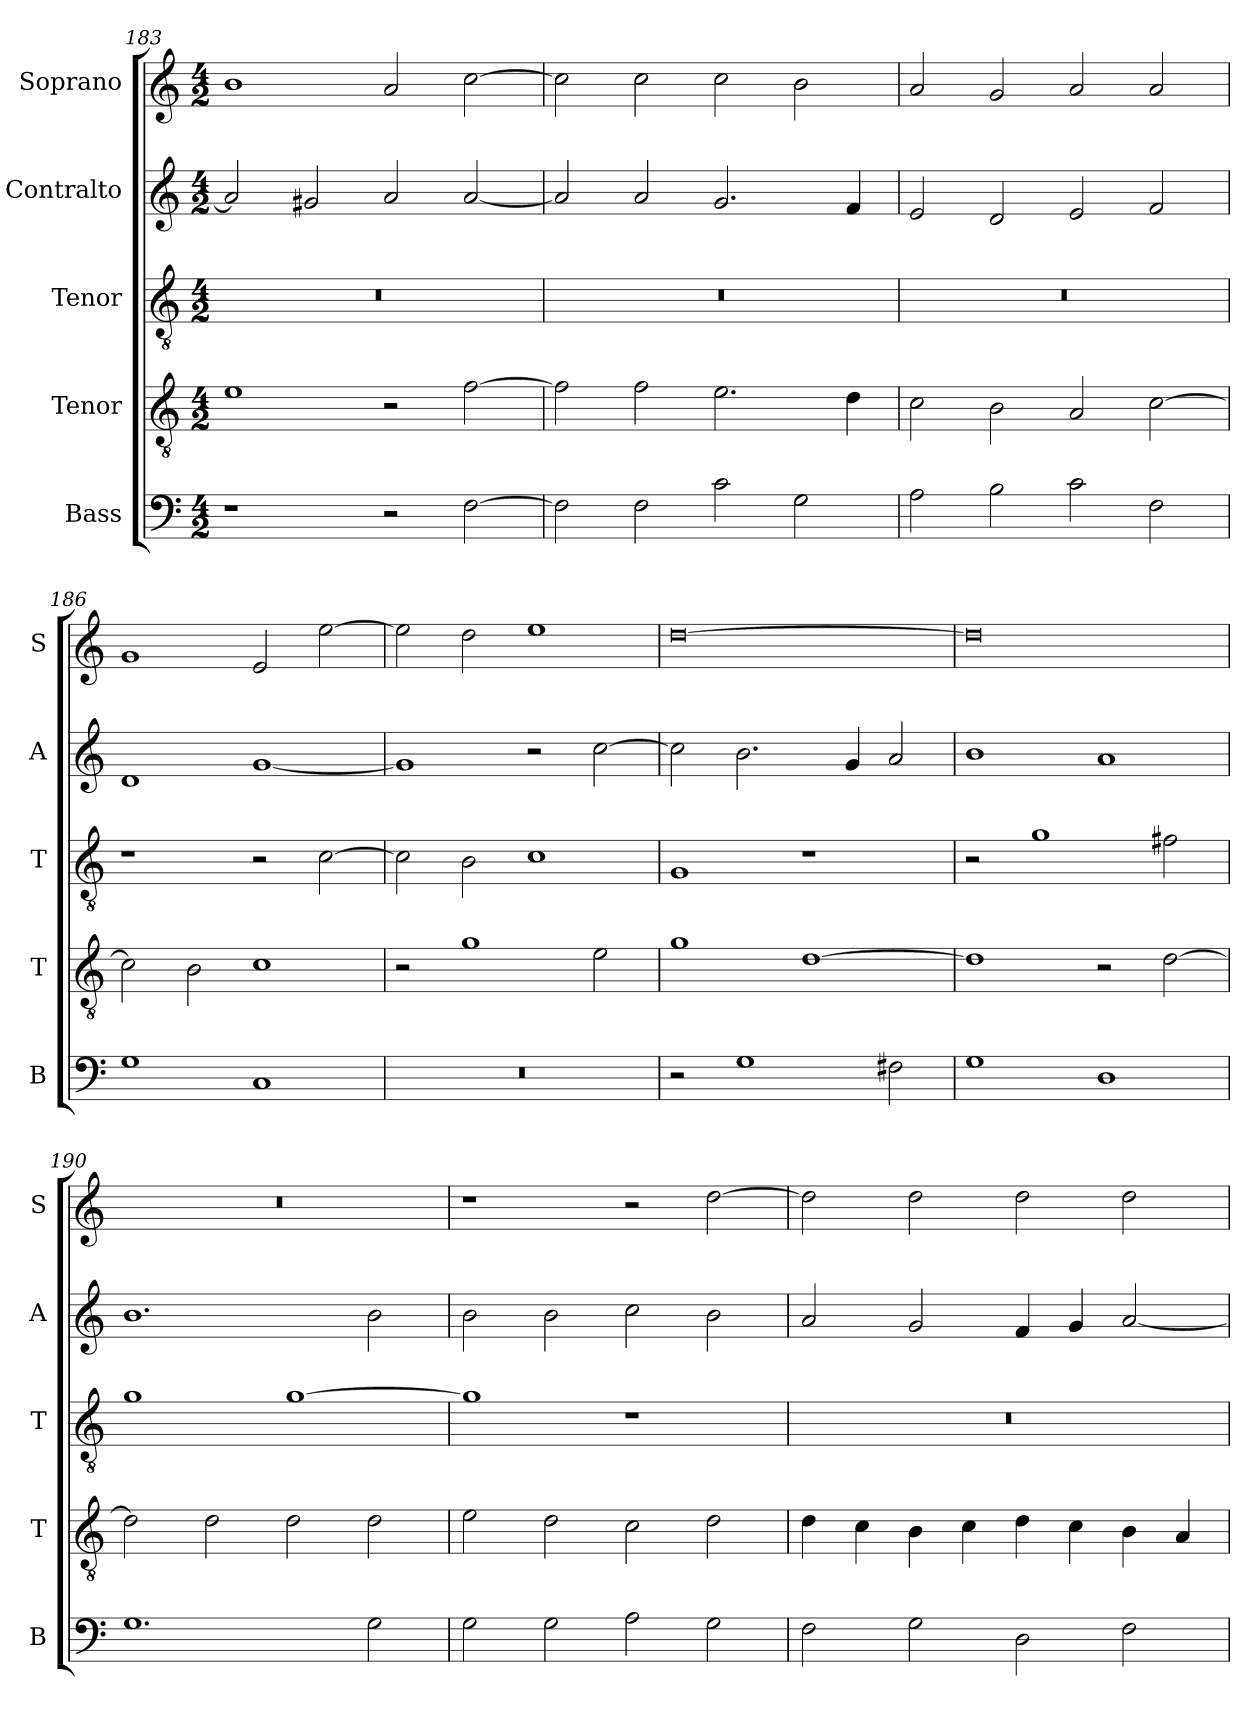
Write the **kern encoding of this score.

**kern	**kern	**kern	**kern	**kern
*part5	*part4	*part3	*part2	*part1
*staff5	*staff4	*staff3	*staff2	*staff1
*I"Bass	*I"Tenor	*I"Tenor	*I"Contralto	*I"Soprano
*I'B	*I'T	*I'T	*I'A	*I'S
*clefF4	*clefGv2	*clefGv2	*clefG2	*clefG2
*k[]	*k[]	*k[]	*k[]	*k[]
*A:aeo	*A:aeo	*A:aeo	*A:aeo	*A:aeo
*M4/2	*M4/2	*M4/2	*M4/2	*M4/2
=183	=183	=183	=183	=183
1r	1e	0r	2a]	1b
.	.	.	2g#X	.
2r	2r	.	2a	2a
[2F	[2f	.	[2a	[2cc
=184	=184	=184	=184	=184
2F]	2f]	0r	2a]	2cc]
2F	2f	.	2a	2cc
2c	2.e	.	2.g	2cc
2G	.	.	.	2b
.	4d	.	4f	.
=185	=185	=185	=185	=185
2A	2c	0r	2e	2a
2B	2B	.	2d	2g
2c	2A	.	2e	2a
2F	[2c	.	2f	2a
=186	=186	=186	=186	=186
1G	2c]	1r	1d	1g
.	2B	.	.	.
1C	1c	2r	[1g	2e
.	.	[2c	.	[2ee
=187	=187	=187	=187	=187
0r	2r	2c]	1g]	2ee]
.	1g	2B	.	2dd
.	.	1c	2r	1ee
.	2e	.	[2cc	.
=188	=188	=188	=188	=188
2r	1g	1G	2cc]	[0dd
1G	.	.	2.b	.
.	[1d	1r	.	.
.	.	.	4g	.
2F#X	.	.	2a	.
=189	=189	=189	=189	=189
1G	1d]	2r	1b	0dd]
.	.	1g	.	.
1D	2r	.	1a	.
.	[2d	2f#X	.	.
=190	=190	=190	=190	=190
1.G	2d]	1g	1.b	0r
.	2d	.	.	.
.	2d	[1g	.	.
2G	2d	.	2b	.
=191	=191	=191	=191	=191
2G	2e	1g]	2b	1r
2G	2d	.	2b	.
2A	2c	1r	2cc	2r
2G	2d	.	2b	[2dd
=192	=192	=192	=192	=192
2F	4d	0r	2a	2dd]
.	4c	.	.	.
2G	4B	.	2g	2dd
.	4c	.	.	.
2D	4d	.	4f	2dd
.	4c	.	4g	.
2F	4B	.	[2a	2dd
.	4A	.	.	.
=	=	=	=	=
*-	*-	*-	*-	*-
